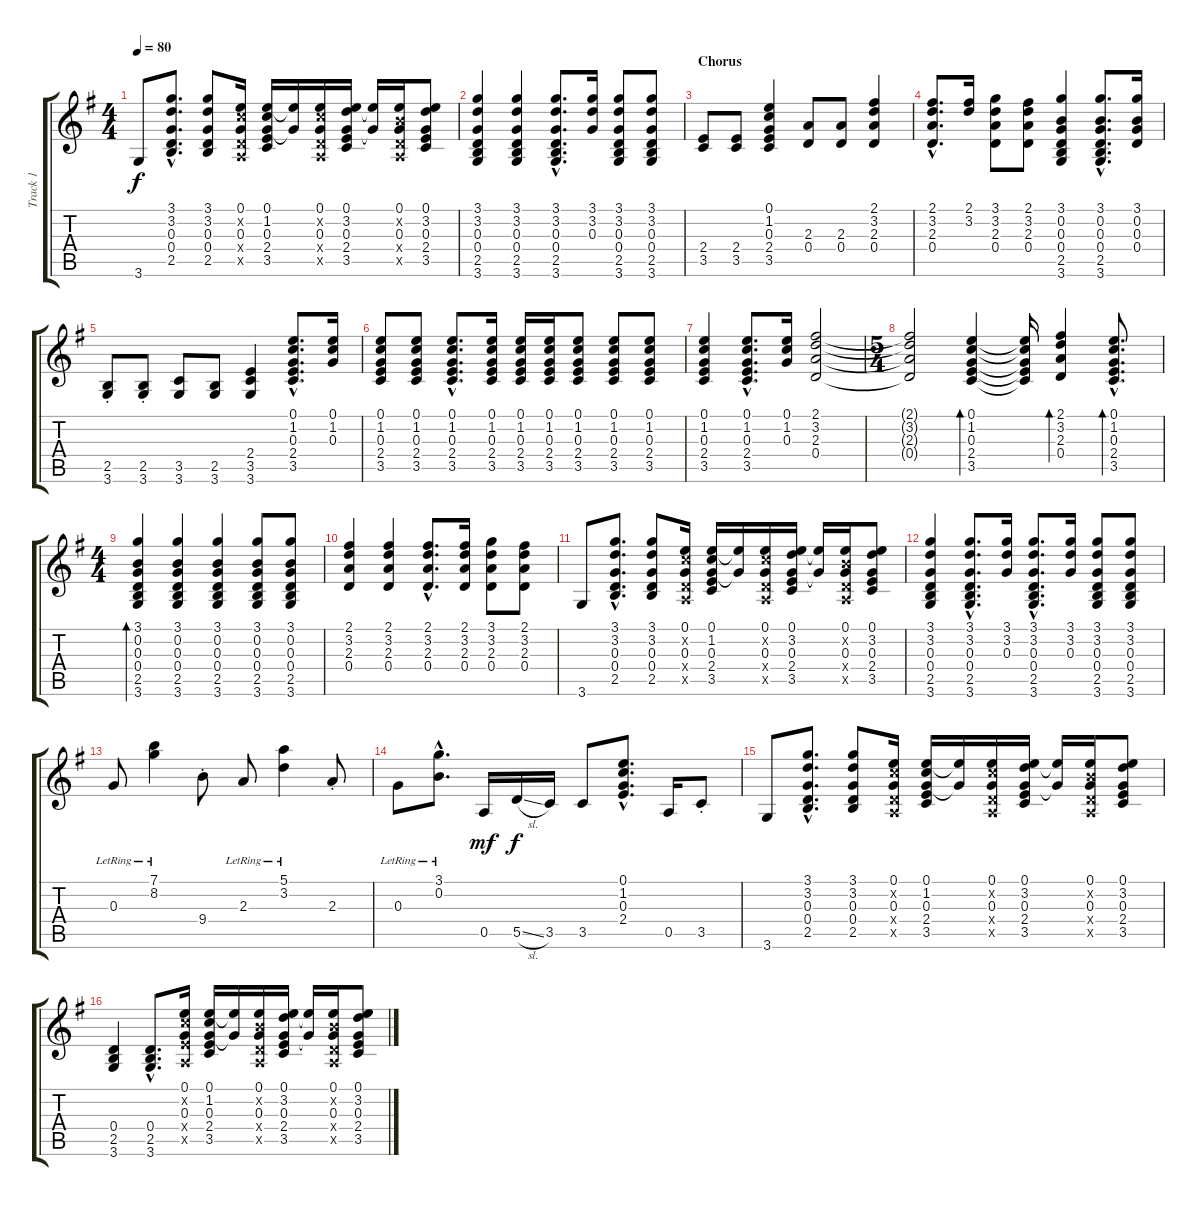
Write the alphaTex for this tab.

\track ("Track 1" "Track 1") {instrument acousticguitarsteel}
\staff {score tabs}
\tuning (E4 B3 G3 D3 A2 E2) {hide}
\ts (4 4)
\tempo 80
\clef g2
\ks g
3.6.8{dy f} (3.1{hac} 3.2{hac} 0.3{hac} 0.4{hac} 2.5{hac}).8{d} (3.1 3.2 0.3 0.4 2.5).8 (0.1 1.2{x} 0.3 0.4{x} 0.5{x}).16 (0.1 1.2 0.3 2.4 3.5).16 (0.1{t} 0.3{t}).16 (0.1 1.2{x} 0.3 0.4{x} 0.5{x}).16 (0.1 3.2 0.3 2.4 3.5).16 (0.1{t} 0.3{t}).16 (0.1 0.2{x} 0.3 0.4{x} 0.5{x}).16 (0.1 3.2 0.3 2.4 3.5).8 |
(3.1 3.2 0.3 0.4 2.5 3.6).4 (3.1 3.2 0.3 0.4 2.5 3.6).4 (3.1{hac} 3.2{hac} 0.3{hac} 0.4{hac} 2.5{hac} 3.6{hac}).8{d} (3.1 3.2 0.3).16 (3.1 3.2 0.3 0.4 2.5 3.6).8 (3.1 3.2 0.3 0.4 2.5 3.6).8 |
\section ("" "Chorus")
(2.4 3.5).8 (2.4 3.5).8 (0.1 1.2 0.3 2.4 3.5).4 (2.3 0.4).8 (2.3 0.4).8 (2.1 3.2 2.3 0.4).4 |
(2.1{hac} 3.2{hac} 2.3{hac} 0.4{hac}).8{d} (2.1 3.2).16 (3.1 3.2 2.3 0.4).8 (2.1 3.2 2.3 0.4).8 (3.1 0.2 0.3 0.4 2.5 3.6).4 (3.1{hac} 0.2{hac} 0.3{hac} 0.4{hac} 2.5{hac} 3.6{hac}).8{d} (3.1 0.2 0.3 0.4).16 |
(2.5{st} 3.6{st}).8 (2.5{st} 3.6{st}).8 (3.5 3.6).8 (2.5 3.6).8 (2.4 3.5 3.6).4 (0.1{hac} 1.2{hac} 0.3{hac} 2.4{hac} 3.5{hac}).8{d} (0.1 1.2 0.3).16 |
(0.1 1.2 0.3 2.4 3.5).8 (0.1 1.2 0.3 2.4 3.5).8 (0.1{hac} 1.2{hac} 0.3{hac} 2.4{hac} 3.5{hac}).8{d} (0.1 1.2 0.3 2.4 3.5).16 (0.1 1.2 0.3 2.4 3.5).16 (0.1 1.2 0.3 2.4 3.5).16 (0.1 1.2 0.3 2.4 3.5).8 (0.1 1.2 0.3 2.4 3.5).8 (0.1 1.2 0.3 2.4 3.5).8 |
(0.1 1.2 0.3 2.4 3.5).4 (0.1{hac} 1.2{hac} 0.3{hac} 2.4{hac} 3.5{hac}).8{d} (0.1 1.2 0.3).16 (2.1 3.2 2.3 0.4).2 |
\ts (5 4)
(2.1{t} 3.2{t} 2.3{t} 0.4{t}).2 (0.1 1.2 0.3 2.4 3.5).4{bd 120} (0.1{t} 1.2{t} 0.3{t} 2.4{t} 3.5{t}).16 (2.1 3.2 2.3 0.4).4{bd 60} (0.1{hac} 1.2{hac} 0.3{hac} 2.4{hac} 3.5{hac}).8{d bd 120} |
\ts (4 4)
(3.1 0.2 0.3 0.4 2.5 3.6).4{bd 60} (3.1 0.2 0.3 0.4 2.5 3.6).4 (3.1 0.2 0.3 0.4 2.5 3.6).4 (3.1 0.2 0.3 0.4 2.5 3.6).8 (3.1 0.2 0.3 0.4 2.5 3.6).8 |
(2.1 3.2 2.3 0.4).4 (2.1 3.2 2.3 0.4).4 (2.1{hac} 3.2{hac} 2.3{hac} 0.4{hac}).8{d} (2.1 3.2 2.3 0.4).16 (3.1 3.2 2.3 0.4).8 (2.1 3.2 2.3 0.4).8 |
3.6.8 (3.1{hac} 3.2{hac} 0.3{hac} 0.4{hac} 2.5{hac}).8{d} (3.1 3.2 0.3 0.4 2.5).8 (0.1 1.2{x} 0.3 0.4{x} 0.5{x}).16 (0.1 1.2 0.3 2.4 3.5).16 (0.1{t} 0.3{t}).16 (0.1 1.2{x} 0.3 0.4{x} 0.5{x}).16 (0.1 3.2 0.3 2.4 3.5).16 (0.1{t} 0.3{t}).16 (0.1 0.2{x} 0.3 0.4{x} 0.5{x}).16 (0.1 3.2 0.3 2.4 3.5).8 |
(3.1 3.2 0.3 0.4 2.5 3.6).4 (3.1{hac} 3.2{hac} 0.3{hac} 0.4{hac} 2.5{hac} 3.6{hac}).8{d} (3.1 3.2 0.3).16 (3.1{hac} 3.2{hac} 0.3{hac} 0.4{hac} 2.5{hac} 3.6{hac}).8{d} (3.1 3.2 0.3).16 (3.1 3.2 0.3 0.4 2.5 3.6).8 (3.1 3.2 0.3 0.4 2.5 3.6).8 |
0.3{lr}.8 (7.1{lr} 8.2{lr}).4 9.4{st}.8 2.3{lr}.8 (5.1{lr} 3.2{lr}).4 2.3{st}.8 |
0.3{lr}.8 (3.1{hac lr} 0.2{hac lr}).8{d} 0.5.16{dy mf} 5.5{sl}.16{dy f} 3.5.16 3.5.8 (0.1{hac} 1.2{hac} 0.3{hac} 2.4{hac}).8{d} 0.5.16 3.5{st}.8 |
3.6.8 (3.1{hac} 3.2{hac} 0.3{hac} 0.4{hac} 2.5{hac}).8{d} (3.1 3.2 0.3 0.4 2.5).8 (0.1 1.2{x} 0.3 0.4{x} 0.5{x}).16 (0.1 1.2 0.3 2.4 3.5).16 (0.1{t} 0.3{t}).16 (0.1 1.2{x} 0.3 0.4{x} 0.5{x}).16 (0.1 3.2 0.3 2.4 3.5).16 (0.1{t} 0.3{t}).16 (0.1 0.2{x} 0.3 0.4{x} 0.5{x}).16 (0.1 3.2 0.3 2.4 3.5).8 |
(0.4 2.5 3.6).4 (0.4{hac} 2.5{hac} 3.6{hac}).8{d} (0.1 1.2{x} 0.3 2.4{x} 0.5{x}).16 (0.1 1.2 0.3 2.4 3.5).16 (0.1{t} 0.3{t}).16 (0.1 0.2{x} 0.3 0.4{x} 0.5{x}).16 (0.1 3.2 0.3 2.4 3.5).16 (0.1{t} 0.3{t}).16 (0.1 0.2{x} 0.3 0.4{x} 0.5{x}).16 (0.1 3.2 0.3 2.4 3.5).8
